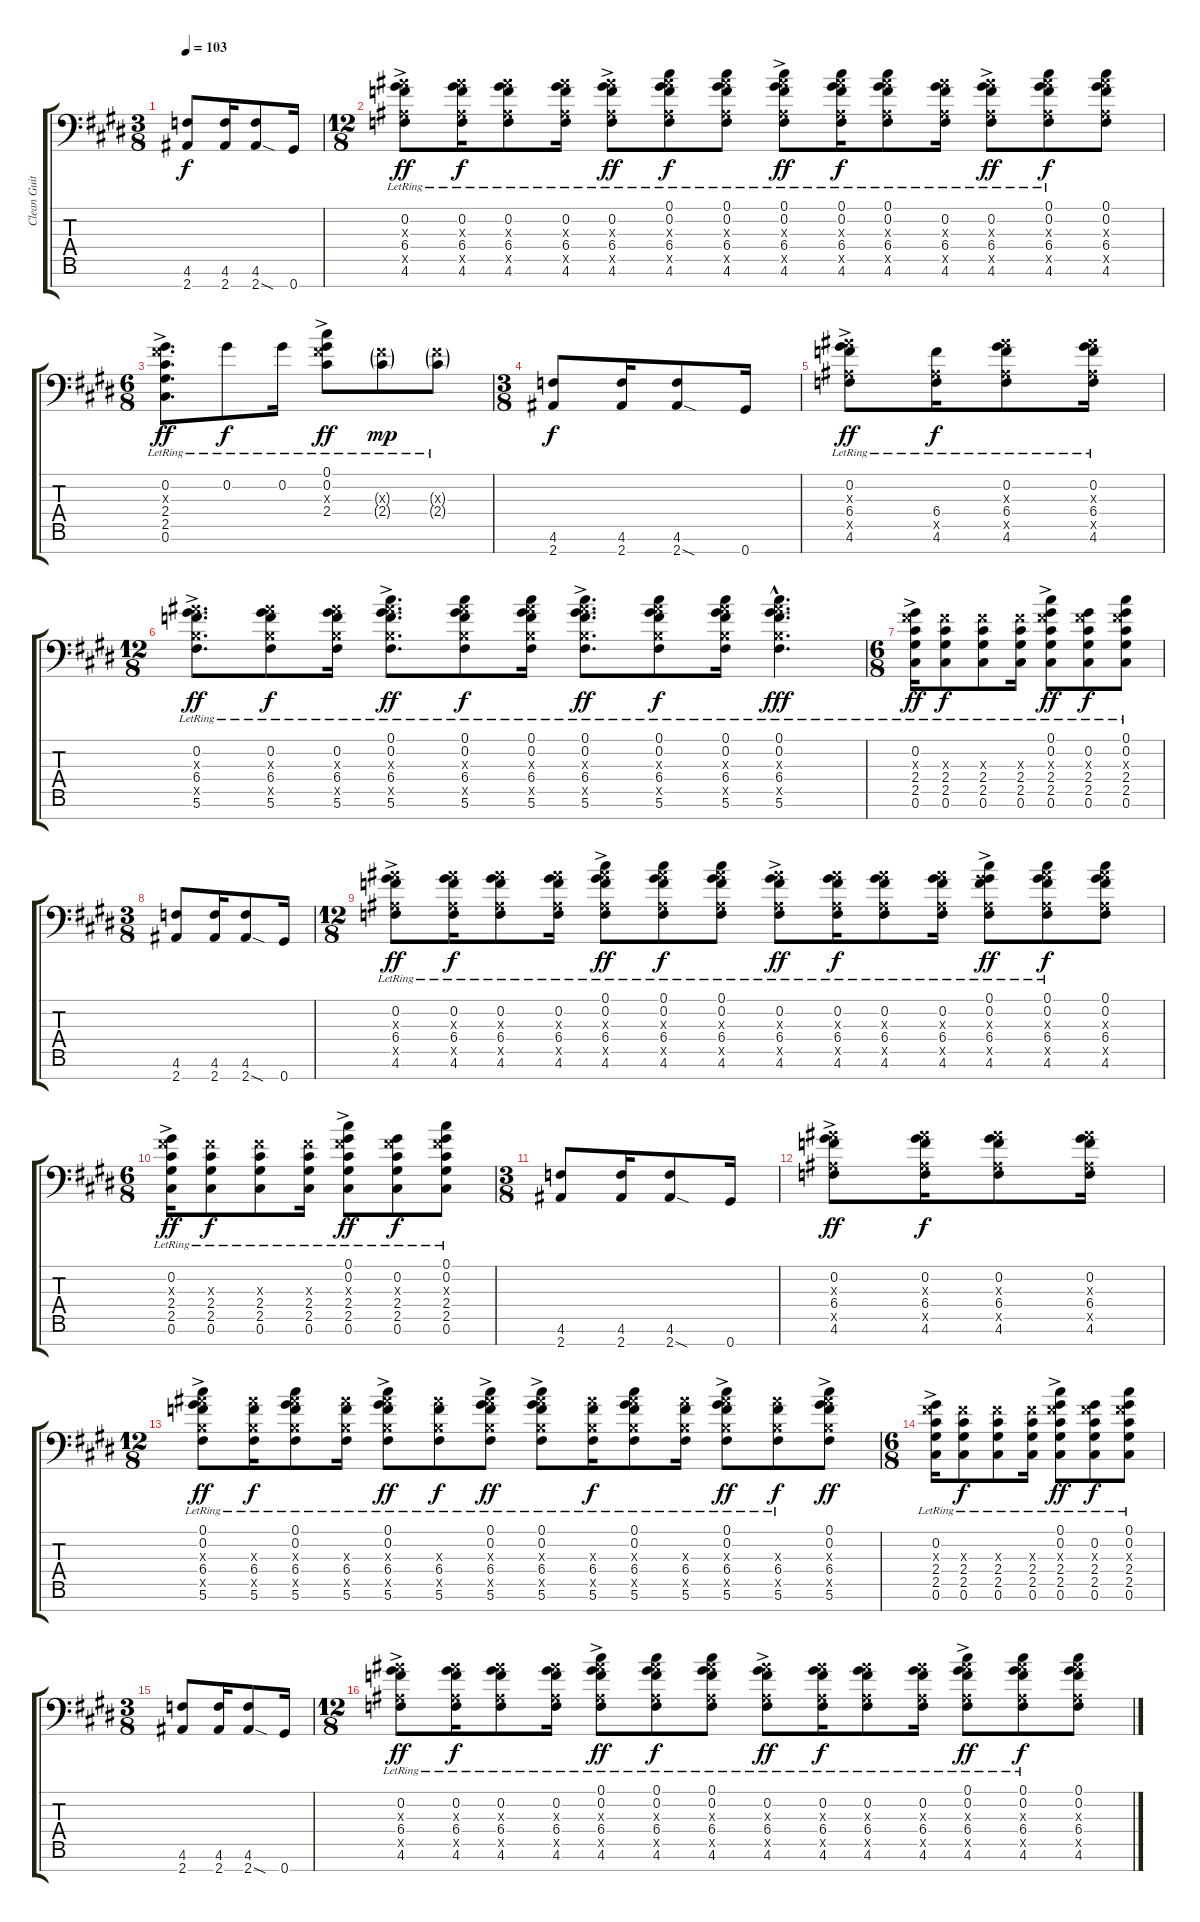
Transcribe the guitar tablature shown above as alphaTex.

\track ("Clean Guitar I" "Clean Guit") {instrument electricguitarclean}
\staff {score tabs}
\tuning (Db4 Ab3 E3 B2 Gb2 Db2 Ab1) {hide}
\ts (3 8)
\tempo 103
\clef f4
\ks c#minor
(4.6 2.7).8{dy f} (4.6 2.7).16 (4.6 2.7{sod}).8 0.7.16 |
\ts (12 8)
(0.2{ac lr} 6.3{ac x} 6.4{ac lr} 4.5{ac x} 4.6{ac lr}).8{dy ff} (0.2{lr} 6.3{x} 6.4{lr} 4.5{x} 4.6{lr}).16{dy f} (0.2{lr} 6.3{x} 6.4{lr} 4.5{x} 4.6{lr}).8 (0.2{lr} 6.3{x} 6.4{lr} 4.5{x} 4.6{lr}).16 (0.2{ac lr} 6.3{ac x} 6.4{ac lr} 4.5{ac x} 4.6{ac lr}).8{dy ff} (0.1{lr} 0.2{lr} 6.3{x} 6.4{lr} 4.5{x} 4.6{lr}).8{dy f} (0.1{lr} 0.2{lr} 6.3{x} 6.4{lr} 4.5{x} 4.6{lr}).8 (0.1{ac lr} 0.2{ac lr} 6.3{ac x} 6.4{ac lr} 4.5{ac x} 4.6{ac lr}).8{dy ff} (0.1{lr} 0.2{lr} 6.3{x} 6.4{lr} 4.5{x} 4.6{lr}).16{dy f} (0.1{lr} 0.2{lr} 6.3{x} 6.4{lr} 4.5{x} 4.6{lr}).8 (0.2{lr} 6.3{x} 6.4{lr} 4.5{x} 4.6{lr}).16 (0.2{ac lr} 6.3{ac x} 6.4{ac lr} 4.5{ac x} 4.6{ac lr}).8{dy ff} (0.1{lr} 0.2{lr} 6.3{x} 6.4{lr} 4.5{x} 4.6{lr}).8{dy f} (0.1 0.2 6.3{x} 6.4 4.5{x} 4.6).8 |
\ts (6 8)
\ks e
(0.2{ac lr} 2.3{ac x} 2.4{ac lr} 2.5{ac lr} 0.6{ac lr}).8{d dy ff} 0.2{lr}.8{dy f} 0.2{lr}.16 (0.1{ac lr} 0.2{ac lr} 2.3{ac x} 2.4{ac lr}).8{dy ff} (2.3{g x} 2.4{g lr}).8{dy mp} (2.3{g x} 2.4{g lr}).8 |
\ts (3 8)
\ks c#minor
(4.6 2.7).8{dy f} (4.6 2.7).16 (4.6 2.7{sod}).8 0.7.16 |
(0.2{ac lr} 6.3{ac x} 6.4{ac lr} 4.5{ac x} 4.6{ac lr}).8{dy ff} (6.4{lr} 4.5{x} 4.6{lr}).16{dy f} (0.2{lr} 6.3{x} 6.4{lr} 4.5{x} 4.6{lr}).8 (0.2{lr} 6.3{x} 6.4{lr} 4.5{x} 4.6{lr}).16 |
\ts (12 8)
(0.2{ac lr} 6.3{ac x} 6.4{ac lr} 5.5{ac x} 5.6{ac lr}).8{d dy ff} (0.2{lr} 6.3{x} 6.4{lr} 5.5{x} 5.6{lr}).8{dy f} (0.2{lr} 6.3{x} 6.4{lr} 5.5{x} 5.6{lr}).16 (0.1{ac lr} 0.2{ac lr} 6.3{ac x} 6.4{ac lr} 5.5{ac x} 5.6{ac lr}).8{d dy ff} (0.1{lr} 0.2{lr} 6.3{x} 6.4{lr} 5.5{x} 5.6{lr}).8{dy f} (0.1{lr} 0.2{lr} 6.3{x} 6.4{lr} 5.5{x} 5.6{lr}).16 (0.1{ac lr} 0.2{ac lr} 6.3{ac x} 6.4{ac lr} 5.5{ac x} 5.6{ac lr}).8{d dy ff} (0.1{lr} 0.2{lr} 6.3{x} 6.4{lr} 5.5{x} 5.6{lr}).8{dy f} (0.1{lr} 0.2{lr} 6.3{x} 6.4{lr} 5.5{x} 5.6{lr}).16 (0.1{hac lr} 0.2{hac lr} 6.3{hac x} 6.4{hac lr} 5.5{hac x} 5.6{hac lr}).4{d dy fff} |
\ts (6 8)
\ks e
(0.2{ac lr} 2.3{ac x} 2.4{ac lr} 2.5{ac lr} 0.6{ac lr}).16{dy ff} (2.3{x} 2.4{lr} 2.5{lr} 0.6{lr}).8{dy f} (2.3{x} 2.4{lr} 2.5{lr} 0.6{lr}).8 (2.3{x} 2.4{lr} 2.5{lr} 0.6{lr}).16 (0.1{ac lr} 0.2{ac lr} 2.3{ac x} 2.4{ac lr} 2.5{ac lr} 0.6{ac lr}).8{dy ff} (0.2{lr} 2.3{x} 2.4{lr} 2.5{lr} 0.6{lr}).8{dy f} (0.1{lr} 0.2{lr} 2.3{x} 2.4{lr} 2.5{lr} 0.6{lr}).8 |
\ts (3 8)
\ks c#minor
(4.6 2.7).8 (4.6 2.7).16 (4.6 2.7{sod}).8 0.7.16 |
\ts (12 8)
(0.2{ac lr} 6.3{ac x} 6.4{ac lr} 4.5{ac x} 4.6{ac lr}).8{dy ff} (0.2{lr} 6.3{x} 6.4{lr} 4.5{x} 4.6{lr}).16{dy f} (0.2{lr} 6.3{x} 6.4{lr} 4.5{x} 4.6{lr}).8 (0.2{lr} 6.3{x} 6.4{lr} 4.5{x} 4.6{lr}).16 (0.1{ac lr} 0.2{ac lr} 6.3{ac x} 6.4{ac lr} 4.5{ac x} 4.6{ac lr}).8{dy ff} (0.1{lr} 0.2{lr} 6.3{x} 6.4{lr} 4.5{x} 4.6{lr}).8{dy f} (0.1{lr} 0.2{lr} 6.3{x} 6.4{lr} 4.5{x} 4.6{lr}).8 (0.2{ac lr} 6.3{ac x} 6.4{ac lr} 4.5{ac x} 4.6{ac lr}).8{dy ff} (0.2{lr} 6.3{x} 6.4{lr} 4.5{x} 4.6{lr}).16{dy f} (0.2{lr} 6.3{x} 6.4{lr} 4.5{x} 4.6{lr}).8 (0.2{lr} 6.3{x} 6.4{lr} 4.5{x} 4.6{lr}).16 (0.1{ac lr} 0.2{ac lr} 4.3{ac x} 6.4{ac lr} 4.5{ac x} 4.6{ac lr}).8{dy ff} (0.1{lr} 0.2{lr} 6.3{x} 6.4{lr} 4.5{x} 4.6{lr}).8{dy f} (0.1 0.2 6.3{x} 6.4 4.5{x} 4.6).8 |
\ts (6 8)
\ks e
(0.2{ac lr} 2.3{ac x} 2.4{ac lr} 2.5{ac lr} 0.6{ac lr}).16{dy ff} (2.3{x} 2.4{lr} 2.5{lr} 0.6{lr}).8{dy f} (2.3{x} 2.4{lr} 2.5{lr} 0.6{lr}).8 (2.3{x} 2.4{lr} 2.5{lr} 0.6{lr}).16 (0.1{ac lr} 0.2{ac lr} 2.3{ac x} 2.4{ac lr} 2.5{ac lr} 0.6{ac lr}).8{dy ff} (0.2{lr} 2.3{x} 2.4{lr} 2.5{lr} 0.6{lr}).8{dy f} (0.1{lr} 0.2{lr} 2.3{x} 2.4{lr} 2.5{lr} 0.6{lr}).8 |
\ts (3 8)
\ks c#minor
(4.6 2.7).8 (4.6 2.7).16 (4.6 2.7{sod}).8 0.7.16 |
(0.2{ac} 6.3{ac x} 6.4{ac} 4.5{ac x} 4.6{ac}).8{dy ff} (0.2 6.3{x} 6.4 4.5{x} 4.6).16{dy f} (0.2 6.3{x} 6.4 4.5{x} 4.6).8 (0.2 6.3{x} 6.4 4.5{x} 4.6).16 |
\ts (12 8)
(0.1{ac lr} 0.2{ac lr} 6.3{ac x} 6.4{ac lr} 5.5{ac x} 5.6{ac lr}).8{dy ff} (6.3{x} 6.4{lr} 5.5{x} 5.6{lr}).16{dy f} (0.1{lr} 0.2{lr} 6.3{x} 6.4{lr} 5.5{x} 5.6{lr}).8 (6.3{x} 6.4{lr} 5.5{x} 5.6{lr}).16 (0.1{ac lr} 0.2{ac lr} 6.3{ac x} 6.4{ac lr} 5.5{ac x} 5.6{ac lr}).8{dy ff} (6.3{x} 6.4{lr} 5.5{x} 5.6{lr}).8{dy f} (0.1{ac lr} 0.2{ac lr} 6.3{ac x} 6.4{ac lr} 5.5{ac x} 5.6{ac lr}).8{dy ff} (0.1{ac lr} 0.2{ac lr} 6.3{ac x} 6.4{ac lr} 5.5{ac x} 5.6{ac lr}).8 (6.3{x} 6.4{lr} 5.5{x} 5.6{lr}).16{dy f} (0.1{lr} 0.2{lr} 6.3{x} 6.4{lr} 5.5{x} 5.6{lr}).8 (6.3{x} 6.4{lr} 5.5{x} 5.6{lr}).16 (0.1{ac lr} 0.2{ac lr} 6.3{ac x} 6.4{ac lr} 5.5{ac x} 5.6{ac lr}).8{dy ff} (6.3{x} 6.4{lr} 5.5{x} 5.6{lr}).8{dy f} (0.1{ac} 0.2{ac} 6.3{ac x} 6.4{ac} 5.5{ac x} 5.6{ac}).8{dy ff} |
\ts (6 8)
\ks e
(0.2{ac lr} 2.3{ac x} 2.4{ac lr} 2.5{ac lr} 0.6{ac lr}).16 (2.3{x} 2.4{lr} 2.5{lr} 0.6{lr}).8{dy f} (2.3{x} 2.4{lr} 2.5{lr} 0.6{lr}).8 (2.3{x} 2.4{lr} 2.5{lr} 0.6{lr}).16 (0.1{ac lr} 0.2{ac lr} 2.3{ac x} 2.4{ac lr} 2.5{ac lr} 0.6{ac lr}).8{dy ff} (0.2{lr} 2.3{x} 2.4{lr} 2.5{lr} 0.6{lr}).8{dy f} (0.1{lr} 0.2{lr} 2.3{x} 2.4{lr} 2.5{lr} 0.6{lr}).8 |
\ts (3 8)
\ks c#minor
(4.6 2.7).8 (4.6 2.7).16 (4.6 2.7{sod}).8 0.7.16 |
\ts (12 8)
(0.2{ac lr} 6.3{ac x} 6.4{ac lr} 4.5{ac x} 4.6{ac lr}).8{dy ff} (0.2{lr} 6.3{x} 6.4{lr} 4.5{x} 4.6{lr}).16{dy f} (0.2{lr} 6.3{x} 6.4{lr} 4.5{x} 4.6{lr}).8 (0.2{lr} 6.3{x} 6.4{lr} 4.5{x} 4.6{lr}).16 (0.1{ac lr} 0.2{ac lr} 6.3{ac x} 6.4{ac lr} 4.5{ac x} 4.6{ac lr}).8{dy ff} (0.1{lr} 0.2{lr} 6.3{x} 6.4{lr} 4.5{x} 4.6{lr}).8{dy f} (0.1{lr} 0.2{lr} 6.3{x} 6.4{lr} 4.5{x} 4.6{lr}).8 (0.2{ac lr} 6.3{ac x} 6.4{ac lr} 4.5{ac x} 4.6{ac lr}).8{dy ff} (0.2{lr} 6.3{x} 6.4{lr} 4.5{x} 4.6{lr}).16{dy f} (0.2{lr} 6.3{x} 6.4{lr} 4.5{x} 4.6{lr}).8 (0.2{lr} 6.3{x} 6.4{lr} 4.5{x} 4.6{lr}).16 (0.1{ac lr} 0.2{ac lr} 6.3{ac x} 6.4{ac lr} 4.5{ac x} 4.6{ac lr}).8{dy ff} (0.1{lr} 0.2{lr} 6.3{x} 6.4{lr} 4.5{x} 4.6{lr}).8{dy f} (0.1 0.2 6.3{x} 6.4 4.5{x} 4.6).8
